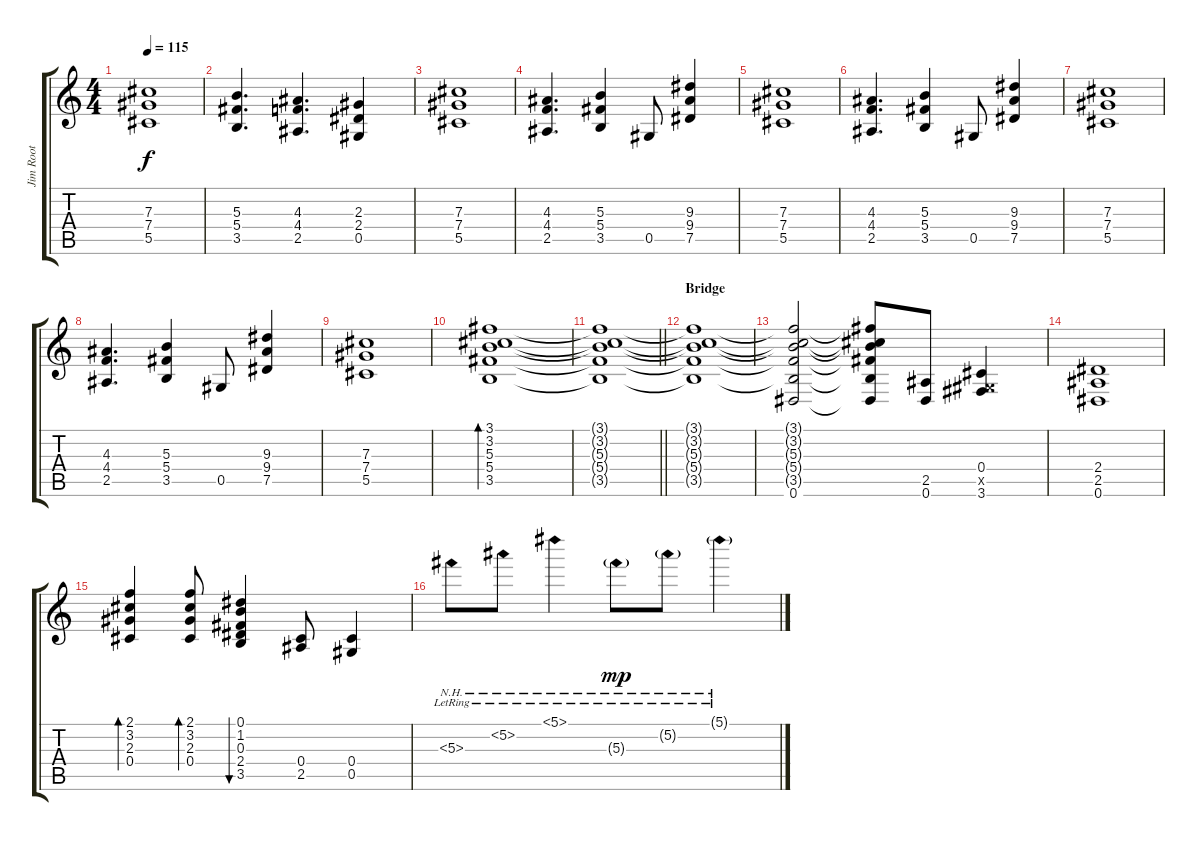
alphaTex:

\track ("Jim Root" "Jim Root") {instrument electricguitarclean}
\staff {score tabs}
\tuning (Eb4 Bb3 Gb3 Db3 Ab2 Eb2) {hide}
\ts (4 4)
\tempo 115
\clef g2
\ks c
(7.3 7.4 5.5).1{dy f} |
(5.3 5.4 3.5).4{d} (4.3 4.4 2.5).4{d} (2.3 2.4 0.5).4 |
(7.3 7.4 5.5).1 |
(4.3 4.4 2.5).4{d} (5.3 5.4 3.5).4 0.5.8 (9.3 9.4 7.5).4 |
(7.3 7.4 5.5).1 |
(4.3 4.4 2.5).4{d} (5.3 5.4 3.5).4 0.5.8 (9.3 9.4 7.5).4 |
(7.3 7.4 5.5).1 |
(4.3 4.4 2.5).4{d} (5.3 5.4 3.5).4 0.5.8 (9.3 9.4 7.5).4 |
(7.3 7.4 5.5).1 |
(3.1 3.2 5.3 5.4 3.5).1{bd 60} |
\barLineRight lightlight
(3.1{t} 3.2{t} 5.3{t} 5.4{t} 3.5{t}).1 |
\section ("" "Bridge")
(3.1{t} 3.2{t} 5.3{t} 5.4{t} 3.5{t}).1 |
(3.1{t} 3.2{t} 5.3{t} 5.4{t} 3.5{t} 0.6).2 (3.1{t} 3.2{t} 5.3{t} 5.4{t} 3.5{t} 0.6{t}).8 (2.5 0.6).8 (0.4 0.5{x} 3.6).4 |
(2.4 2.5 0.6).1 |
(2.1 3.2 2.3 0.4).4{bd 60} (2.1 3.2 2.3 0.4).8{bd 60} (0.1 1.2 0.3 2.4 3.5).4{bu 60} (0.4 2.5).8 (0.4 0.5).4 |
5.3{nh lr}.8 5.2{nh lr}.8 5.1{nh lr}.4 5.3{nh g lr}.8{dy mp} 5.2{nh g lr}.8 5.1{nh g lr}.4
